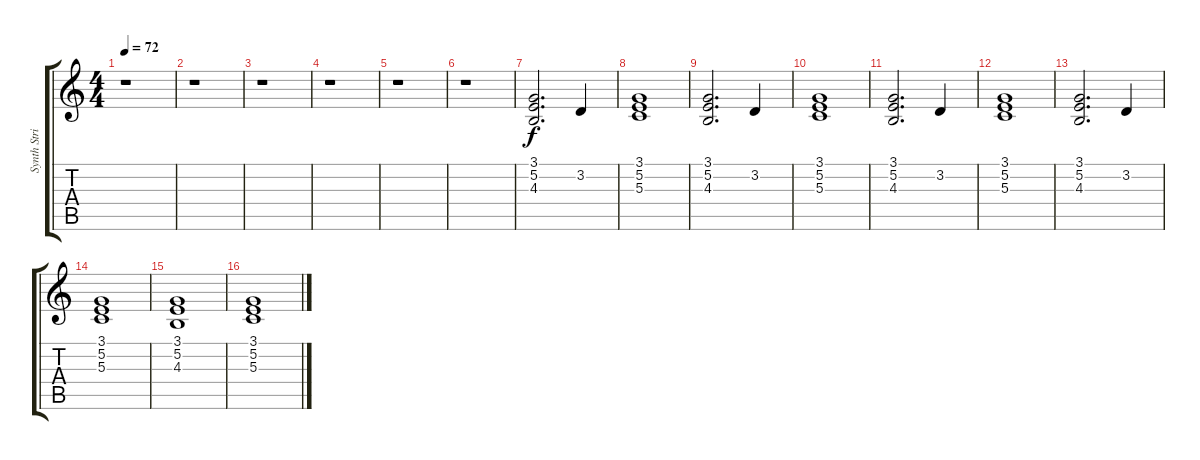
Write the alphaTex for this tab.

\track ("Synth Strings" "Synth Stri") {instrument synthstrings1}
\staff {score tabs}
\tuning (E4 B3 G3 D3 A2 E2) {hide}
\ts (4 4)
\tempo 72
\clef g2
\ks c
r.1{dy f} |
r.1 |
r.1 |
r.1 |
r.1 |
r.1 |
(3.1 5.2 4.3).2{d} 3.2.4 |
(3.1 5.2 5.3).1 |
(3.1 5.2 4.3).2{d} 3.2.4 |
(3.1 5.2 5.3).1 |
(3.1 5.2 4.3).2{d} 3.2.4 |
(3.1 5.2 5.3).1 |
(3.1 5.2 4.3).2{d} 3.2.4 |
(3.1 5.2 5.3).1 |
(3.1 5.2 4.3).1 |
(3.1 5.2 5.3).1
